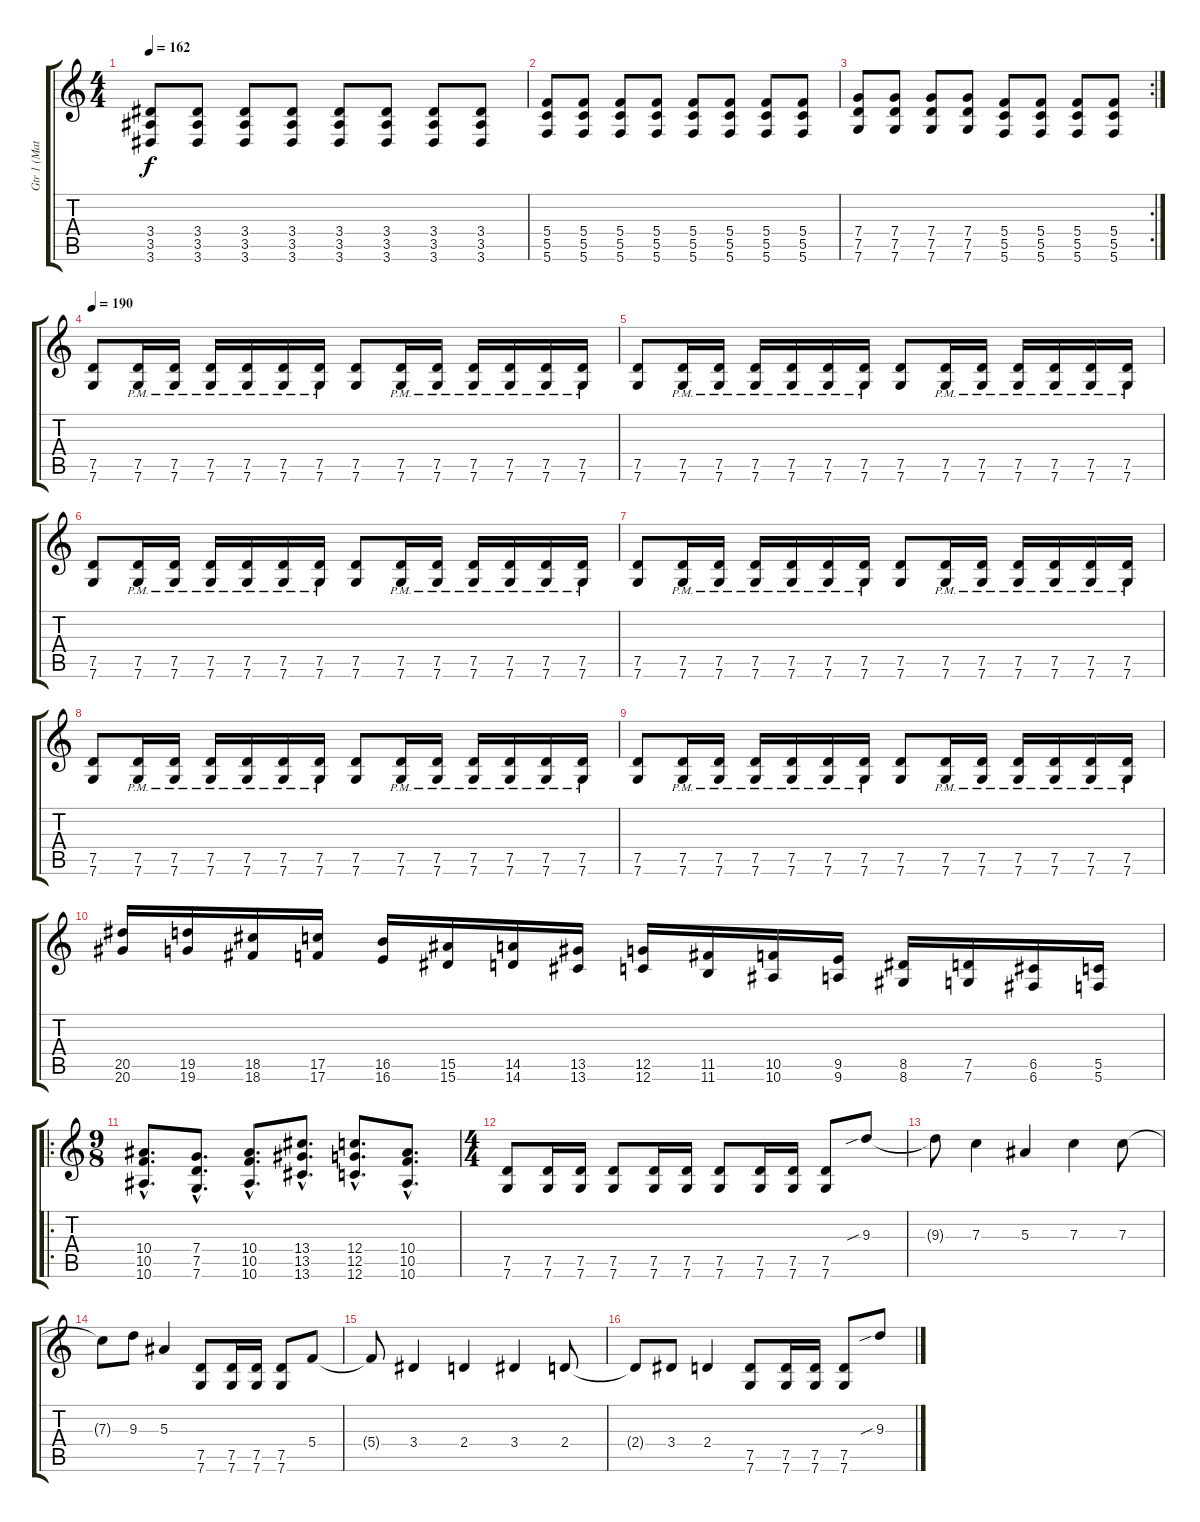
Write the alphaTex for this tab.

\track ("Gtr 1 (Matthew Tuck)" "Gtr 1 (Mat") {instrument distortionguitar}
\staff {score tabs}
\tuning (D4 A3 F3 C3 G2 C2) {hide}
\ts (4 4)
\tempo 162
\clef g2
\ks c
(3.4 3.5 3.6).8{dy f} (3.4 3.5 3.6).8 (3.4 3.5 3.6).8 (3.4 3.5 3.6).8 (3.4 3.5 3.6).8 (3.4 3.5 3.6).8 (3.4 3.5 3.6).8 (3.4 3.5 3.6).8 |
(5.4 5.5 5.6).8 (5.4 5.5 5.6).8 (5.4 5.5 5.6).8 (5.4 5.5 5.6).8 (5.4 5.5 5.6).8 (5.4 5.5 5.6).8 (5.4 5.5 5.6).8 (5.4 5.5 5.6).8 |
\rc 2
(7.4 7.5 7.6).8 (7.4 7.5 7.6).8 (7.4 7.5 7.6).8 (7.4 7.5 7.6).8 (5.4 5.5 5.6).8 (5.4 5.5 5.6).8 (5.4 5.5 5.6).8 (5.4 5.5 5.6).8 |
\tempo 190
(7.5 7.6).8 (7.5{pm} 7.6{pm}).16 (7.5{pm} 7.6{pm}).16 (7.5{pm} 7.6{pm}).16 (7.5{pm} 7.6{pm}).16 (7.5{pm} 7.6{pm}).16 (7.5{pm} 7.6{pm}).16 (7.5 7.6).8 (7.5{pm} 7.6{pm}).16 (7.5{pm} 7.6{pm}).16 (7.5{pm} 7.6{pm}).16 (7.5{pm} 7.6{pm}).16 (7.5{pm} 7.6{pm}).16 (7.5{pm} 7.6{pm}).16 |
(7.5 7.6).8 (7.5{pm} 7.6{pm}).16 (7.5{pm} 7.6{pm}).16 (7.5{pm} 7.6{pm}).16 (7.5{pm} 7.6{pm}).16 (7.5{pm} 7.6{pm}).16 (7.5{pm} 7.6{pm}).16 (7.5 7.6).8 (7.5{pm} 7.6{pm}).16 (7.5{pm} 7.6{pm}).16 (7.5{pm} 7.6{pm}).16 (7.5{pm} 7.6{pm}).16 (7.5{pm} 7.6{pm}).16 (7.5{pm} 7.6{pm}).16 |
(7.5 7.6).8 (7.5{pm} 7.6{pm}).16 (7.5{pm} 7.6{pm}).16 (7.5{pm} 7.6{pm}).16 (7.5{pm} 7.6{pm}).16 (7.5{pm} 7.6{pm}).16 (7.5{pm} 7.6{pm}).16 (7.5 7.6).8 (7.5{pm} 7.6{pm}).16 (7.5{pm} 7.6{pm}).16 (7.5{pm} 7.6{pm}).16 (7.5{pm} 7.6{pm}).16 (7.5{pm} 7.6{pm}).16 (7.5{pm} 7.6{pm}).16 |
(7.5 7.6).8 (7.5{pm} 7.6{pm}).16 (7.5{pm} 7.6{pm}).16 (7.5{pm} 7.6{pm}).16 (7.5{pm} 7.6{pm}).16 (7.5{pm} 7.6{pm}).16 (7.5{pm} 7.6{pm}).16 (7.5 7.6).8 (7.5{pm} 7.6{pm}).16 (7.5{pm} 7.6{pm}).16 (7.5{pm} 7.6{pm}).16 (7.5{pm} 7.6{pm}).16 (7.5{pm} 7.6{pm}).16 (7.5{pm} 7.6{pm}).16 |
(7.5 7.6).8 (7.5{pm} 7.6{pm}).16 (7.5{pm} 7.6{pm}).16 (7.5{pm} 7.6{pm}).16 (7.5{pm} 7.6{pm}).16 (7.5{pm} 7.6{pm}).16 (7.5{pm} 7.6{pm}).16 (7.5 7.6).8 (7.5{pm} 7.6{pm}).16 (7.5{pm} 7.6{pm}).16 (7.5{pm} 7.6{pm}).16 (7.5{pm} 7.6{pm}).16 (7.5{pm} 7.6{pm}).16 (7.5{pm} 7.6{pm}).16 |
(7.5 7.6).8 (7.5{pm} 7.6{pm}).16 (7.5{pm} 7.6{pm}).16 (7.5{pm} 7.6{pm}).16 (7.5{pm} 7.6{pm}).16 (7.5{pm} 7.6{pm}).16 (7.5{pm} 7.6{pm}).16 (7.5 7.6).8 (7.5{pm} 7.6{pm}).16 (7.5{pm} 7.6{pm}).16 (7.5{pm} 7.6{pm}).16 (7.5{pm} 7.6{pm}).16 (7.5{pm} 7.6{pm}).16 (7.5{pm} 7.6{pm}).16 |
(20.5 20.6).16{instrument guitarfretnoise} (19.5 19.6).16 (18.5 18.6).16 (17.5 17.6).16 (16.5 16.6).16 (15.5 15.6).16 (14.5 14.6).16 (13.5 13.6).16 (12.5 12.6).16 (11.5 11.6).16 (10.5 10.6).16 (9.5 9.6).16 (8.5 8.6).16 (7.5 7.6).16 (6.5 6.6).16 (5.5 5.6).16 |
\ro
\ts (9 8)
(10.4{hac} 10.5{hac} 10.6{hac}).8{d instrument distortionguitar} (7.4{hac} 7.5{hac} 7.6{hac}).8{d} (10.4{hac} 10.5{hac} 10.6{hac}).8{d} (13.4{hac} 13.5{hac} 13.6{hac}).8{d} (12.4{hac} 12.5{hac} 12.6{hac}).8{d} (10.4{hac} 10.5{hac} 10.6{hac}).8{d} |
\ts (4 4)
(7.5 7.6).8 (7.5 7.6).16 (7.5 7.6).16 (7.5 7.6).8 (7.5 7.6).16 (7.5 7.6).16 (7.5 7.6).8 (7.5 7.6).16 (7.5 7.6).16 (7.5 7.6).8 9.3{sib}.8 |
9.3{t}.8 7.3.4 5.3.4 7.3.4 7.3.8 |
7.3{t}.8 9.3.8 5.3.4 (7.5 7.6).8 (7.5 7.6).16 (7.5 7.6).16 (7.5 7.6).8 5.4.8 |
5.4{t}.8 3.4.4 2.4.4 3.4.4 2.4.8 |
2.4{t}.8 3.4.8 2.4.4 (7.5 7.6).8 (7.5 7.6).16 (7.5 7.6).16 (7.5 7.6).8 9.3{sib}.8
